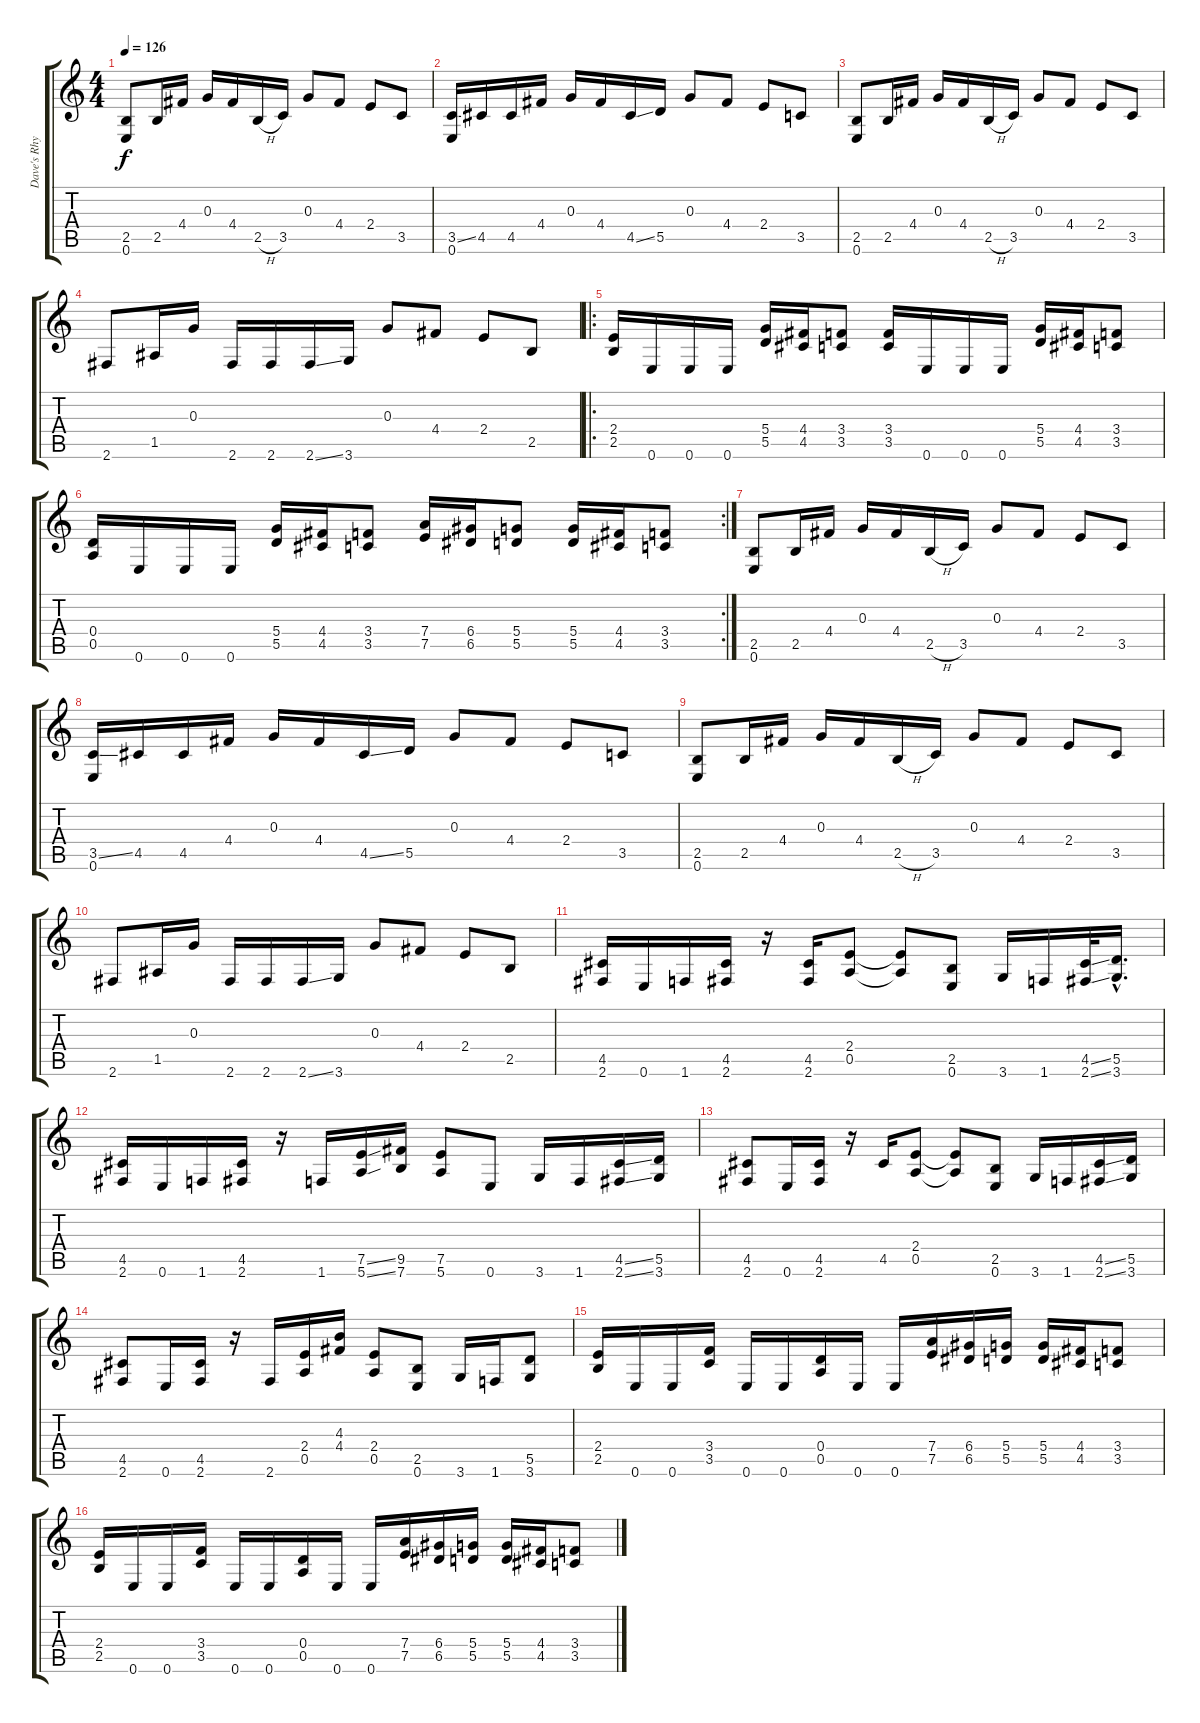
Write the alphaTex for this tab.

\track ("Dave's Rhy." "Dave's Rhy") {instrument distortionguitar}
\staff {score tabs}
\tuning (E4 B3 G3 D3 A2 E2) {hide}
\ts (4 4)
\tempo 126
\clef g2
\ks c
(2.5 0.6).8{dy f} 2.5.16 4.4.16 0.3.16 4.4.16 2.5{h}.16 3.5.16 0.3.8 4.4.8 2.4.8 3.5.8 |
(3.5{ss} 0.6).16 4.5.16 4.5.16 4.4.16 0.3.16 4.4.16 4.5{ss}.16 5.5.16 0.3.8 4.4.8 2.4.8 3.5.8 |
(2.5 0.6).8 2.5.16 4.4.16 0.3.16 4.4.16 2.5{h}.16 3.5.16 0.3.8 4.4.8 2.4.8 3.5.8 |
2.6.8 1.5.16 0.3.16 2.6.16 2.6.16 2.6{ss}.16 3.6.16 0.3.8 4.4.8 2.4.8 2.5.8 |
\ro
(2.4 2.5).16 0.6.16 0.6.16 0.6.16 (5.4 5.5).16 (4.4 4.5).16 (3.4 3.5).8 (3.4 3.5).16 0.6.16 0.6.16 0.6.16 (5.4 5.5).16 (4.4 4.5).16 (3.4 3.5).8 |
\rc 2
(0.4 0.5).16 0.6.16 0.6.16 0.6.16 (5.4 5.5).16 (4.4 4.5).16 (3.4 3.5).8 (7.4 7.5).16 (6.4 6.5).16 (5.4 5.5).8 (5.4 5.5).16 (4.4 4.5).16 (3.4 3.5).8 |
(2.5 0.6).8 2.5.16 4.4.16 0.3.16 4.4.16 2.5{h}.16 3.5.16 0.3.8 4.4.8 2.4.8 3.5.8 |
(3.5{ss} 0.6).16 4.5.16 4.5.16 4.4.16 0.3.16 4.4.16 4.5{ss}.16 5.5.16 0.3.8 4.4.8 2.4.8 3.5.8 |
(2.5 0.6).8 2.5.16 4.4.16 0.3.16 4.4.16 2.5{h}.16 3.5.16 0.3.8 4.4.8 2.4.8 3.5.8 |
2.6.8 1.5.16 0.3.16 2.6.16 2.6.16 2.6{ss}.16 3.6.16 0.3.8 4.4.8 2.4.8 2.5.8 |
(4.5 2.6).16 0.6.16 1.6.16 (4.5 2.6).16 r.16 (4.5 2.6).16 (2.4 0.5).8 (2.4{t} 0.5{t}).8 (2.5 0.6).8 3.6.16 1.6.16 (4.5{ss} 2.6{ss}).32 (5.5{hac} 3.6{hac}).16{d} |
(4.5 2.6).16 0.6.16 1.6.16 (4.5 2.6).16 r.16 1.6.16 (7.5{ss} 5.6{ss}).16 (9.5 7.6).16 (7.5 5.6).8 0.6.8 3.6.16 1.6.16 (4.5{ss} 2.6{ss}).16 (5.5 3.6).16 |
(4.5 2.6).8 0.6.16 (4.5 2.6).16 r.16 4.5.16 (2.4 0.5).8 (2.4{t} 0.5{t}).8 (2.5 0.6).8 3.6.16 1.6.16 (4.5{ss} 2.6{ss}).16 (5.5 3.6).16 |
(4.5 2.6).8 0.6.16 (4.5 2.6).16 r.16 2.6.16 (2.4 0.5).16 (4.3 4.4).16 (2.4 0.5).8 (2.5 0.6).8 3.6.16 1.6.16 (5.5 3.6).8 |
(2.4 2.5).16 0.6.16 0.6.16 (3.4 3.5).16 0.6.16 0.6.16 (0.4 0.5).16 0.6.16 0.6.16 (7.4 7.5).16 (6.4 6.5).16 (5.4 5.5).16 (5.4 5.5).16 (4.4 4.5).16 (3.4 3.5).8 |
(2.4 2.5).16 0.6.16 0.6.16 (3.4 3.5).16 0.6.16 0.6.16 (0.4 0.5).16 0.6.16 0.6.16 (7.4 7.5).16 (6.4 6.5).16 (5.4 5.5).16 (5.4 5.5).16 (4.4 4.5).16 (3.4 3.5).8
